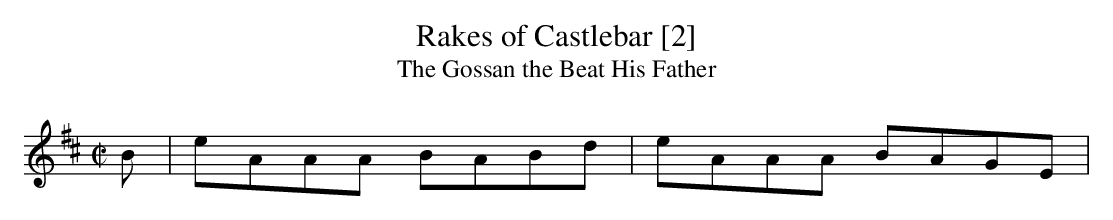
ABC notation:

X:1
T:Rakes of Castlebar [2]
T:Gossan the Beat His Father, The
M:C|
L:1/8
K:Amix
B|eAAA BABd|eAAA BAGE|...
